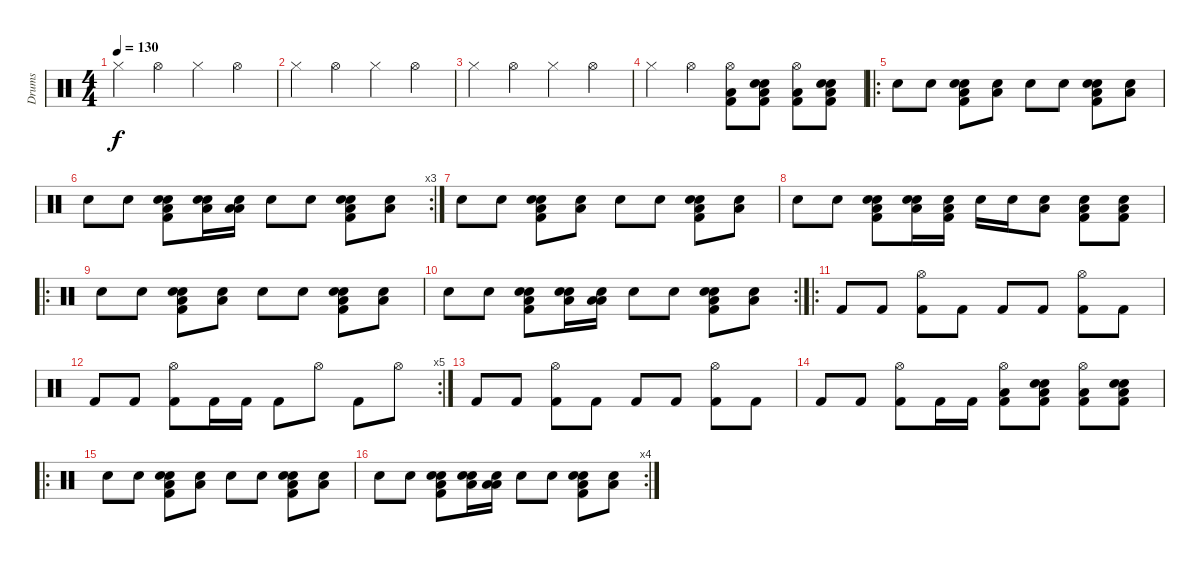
\track ("Drums" "Drums") {instrument percussion}
\staff {score}
\articulation defaults
\ts (4 4)
\tempo 130
\clef neutral
\ks c "Hi-Hat (closed)".4{dy f} "Hi-Hat (open)".4 "Hi-Hat (closed)".4 "Hi-Hat (open)".4
|
"Hi-Hat (closed)".4 "Hi-Hat (open)".4 "Hi-Hat (closed)".4 "Hi-Hat (open)".4 |
"Hi-Hat (closed)".4 "Hi-Hat (open)".4 "Hi-Hat (closed)".4 "Hi-Hat (open)".4 |
"Hi-Hat (closed)".4 "Hi-Hat (open)".4 ("Hi-Hat (open)" "Low Tom (hit)" "Kick (hit) 2").8 ("Snare (hit) 2" "Low Tom (hit)" "Snare (hit) 2" "Kick (hit) 2").8 ("Hi-Hat (open)" "Low Tom (hit)" "Kick (hit) 2").8 ("Snare (hit) 2" "Low Tom (hit)" "Snare (hit) 2" "Kick (hit) 2").8 |
\ro "Snare (hit) 2".8 "Snare (hit) 2".8
("Snare (hit) 2" "Low Tom (hit)" "Snare (hit) 2" "Kick (hit) 2").8 ("Snare (hit) 2" "Low Tom (hit)").8 "Snare (hit) 2".8 "Snare (hit) 2".8 ("Snare (hit) 2" "Low Tom (hit)" "Snare (hit) 2" "Kick (hit) 2").8 ("Snare (hit) 2" "Low Tom (hit)").8 |
\rc 3 "Snare (hit) 2".8 "Snare (hit) 2".8
("Snare (hit) 2" "Low Tom (hit)" "Snare (hit) 2" "Kick (hit) 2").8 ("Snare (hit) 2" "Snare (hit) 2" "Low Tom (hit)").16 ("Low Tom (hit)" "Snare (hit) 2" "Low Tom (hit)").16 "Snare (hit) 2".8 "Snare (hit) 2".8 ("Snare (hit) 2" "Low Tom (hit)" "Snare (hit) 2" "Kick (hit) 2").8 ("Snare (hit) 2" "Low Tom (hit)").8 |
"Snare (hit) 2".8 "Snare (hit) 2".8 ("Snare (hit) 2" "Low Tom (hit)" "Snare (hit) 2" "Kick (hit) 2").8 ("Snare (hit) 2" "Low Tom (hit)").8 "Snare (hit) 2".8 "Snare (hit) 2".8 ("Snare (hit) 2" "Low Tom (hit)" "Snare (hit) 2" "Kick (hit) 2").8 ("Snare (hit) 2" "Low Tom (hit)").8 |
"Snare (hit) 2".8 "Snare (hit) 2".8 ("Snare (hit) 2" "Low Tom (hit)" "Snare (hit) 2" "Kick (hit) 2").8 ("Snare (hit) 2" "Low Tom (hit)" "Snare (hit) 2").16 ("Low Tom (hit)" "Snare (hit) 2" "Kick (hit) 2").16 "Snare (hit) 2".16 "Snare (hit) 2".16 ("Low Tom (hit)" "Snare (hit) 2").8 ("Kick (hit) 2" "Low Tom (hit)" "Snare (hit) 2").8 ("Kick (hit) 2" "Low Tom (hit)" "Snare (hit) 2").8 |
\ro "Snare (hit) 2".8 "Snare (hit) 2".8
("Snare (hit) 2" "Low Tom (hit)" "Snare (hit) 2" "Kick (hit) 2").8 ("Snare (hit) 2" "Low Tom (hit)").8 "Snare (hit) 2".8 "Snare (hit) 2".8 ("Snare (hit) 2" "Low Tom (hit)" "Snare (hit) 2" "Kick (hit) 2").8 ("Snare (hit) 2" "Low Tom (hit)").8 |
\rc 2 "Snare (hit) 2".8 "Snare (hit) 2".8
("Snare (hit) 2" "Low Tom (hit)" "Snare (hit) 2" "Kick (hit) 2").8 ("Snare (hit) 2" "Snare (hit) 2" "Low Tom (hit)").16 ("Low Tom (hit)" "Snare (hit) 2" "Low Tom (hit)").16 "Snare (hit) 2".8 "Snare (hit) 2".8 ("Snare (hit) 2" "Low Tom (hit)" "Snare (hit) 2" "Kick (hit) 2").8 ("Snare (hit) 2" "Low Tom (hit)").8 |
\ro "Kick (hit) 2".8 "Kick (hit) 2".8
("Hi-Hat (open)" "Kick (hit) 2").8 "Kick (hit) 2".8 "Kick (hit) 2".8 "Kick (hit) 2".8 ("Hi-Hat (open)" "Kick (hit) 2").8 "Kick (hit) 2".8 |
\rc 5 "Kick (hit) 2".8 "Kick (hit) 2".8
("Hi-Hat (open)" "Kick (hit) 2").8 "Kick (hit) 2".16 "Kick (hit) 2".16 "Kick (hit) 2".8 "Hi-Hat (open)".8 "Kick (hit) 2".8 "Hi-Hat (open)".8 |
"Kick (hit) 2".8 "Kick (hit) 2".8 ("Hi-Hat (open)" "Kick (hit) 2").8 "Kick (hit) 2".8 "Kick (hit) 2".8 "Kick (hit) 2".8 ("Hi-Hat (open)" "Kick (hit) 2").8 "Kick (hit) 2".8 |
"Kick (hit) 2".8 "Kick (hit) 2".8 ("Hi-Hat (open)" "Kick (hit) 2").8 "Kick (hit) 2".16 "Kick (hit) 2".16 ("Hi-Hat (open)" "Low Tom (hit)" "Kick (hit) 2").8 ("Snare (hit) 2" "Low Tom (hit)" "Snare (hit) 2" "Kick (hit) 2").8 ("Hi-Hat (open)" "Low Tom (hit)" "Kick (hit) 2").8 ("Snare (hit) 2" "Low Tom (hit)" "Snare (hit) 2" "Kick (hit) 2").8 |
\ro "Snare (hit) 2".8 "Snare (hit) 2".8
("Snare (hit) 2" "Low Tom (hit)" "Snare (hit) 2" "Kick (hit) 2").8 ("Snare (hit) 2" "Low Tom (hit)").8 "Snare (hit) 2".8 "Snare (hit) 2".8 ("Snare (hit) 2" "Low Tom (hit)" "Snare (hit) 2" "Kick (hit) 2").8 ("Snare (hit) 2" "Low Tom (hit)").8 |
\rc 4 "Snare (hit) 2".8 "Snare (hit) 2".8
("Snare (hit) 2" "Low Tom (hit)" "Snare (hit) 2" "Kick (hit) 2").8 ("Snare (hit) 2" "Snare (hit) 2" "Low Tom (hit)").16 ("Low Tom (hit)" "Snare (hit) 2" "Low Tom (hit)").16 "Snare (hit) 2".8 "Snare (hit) 2".8 ("Snare (hit) 2" "Low Tom (hit)" "Snare (hit) 2" "Kick (hit) 2").8 ("Snare (hit) 2" "Low Tom (hit)").8
